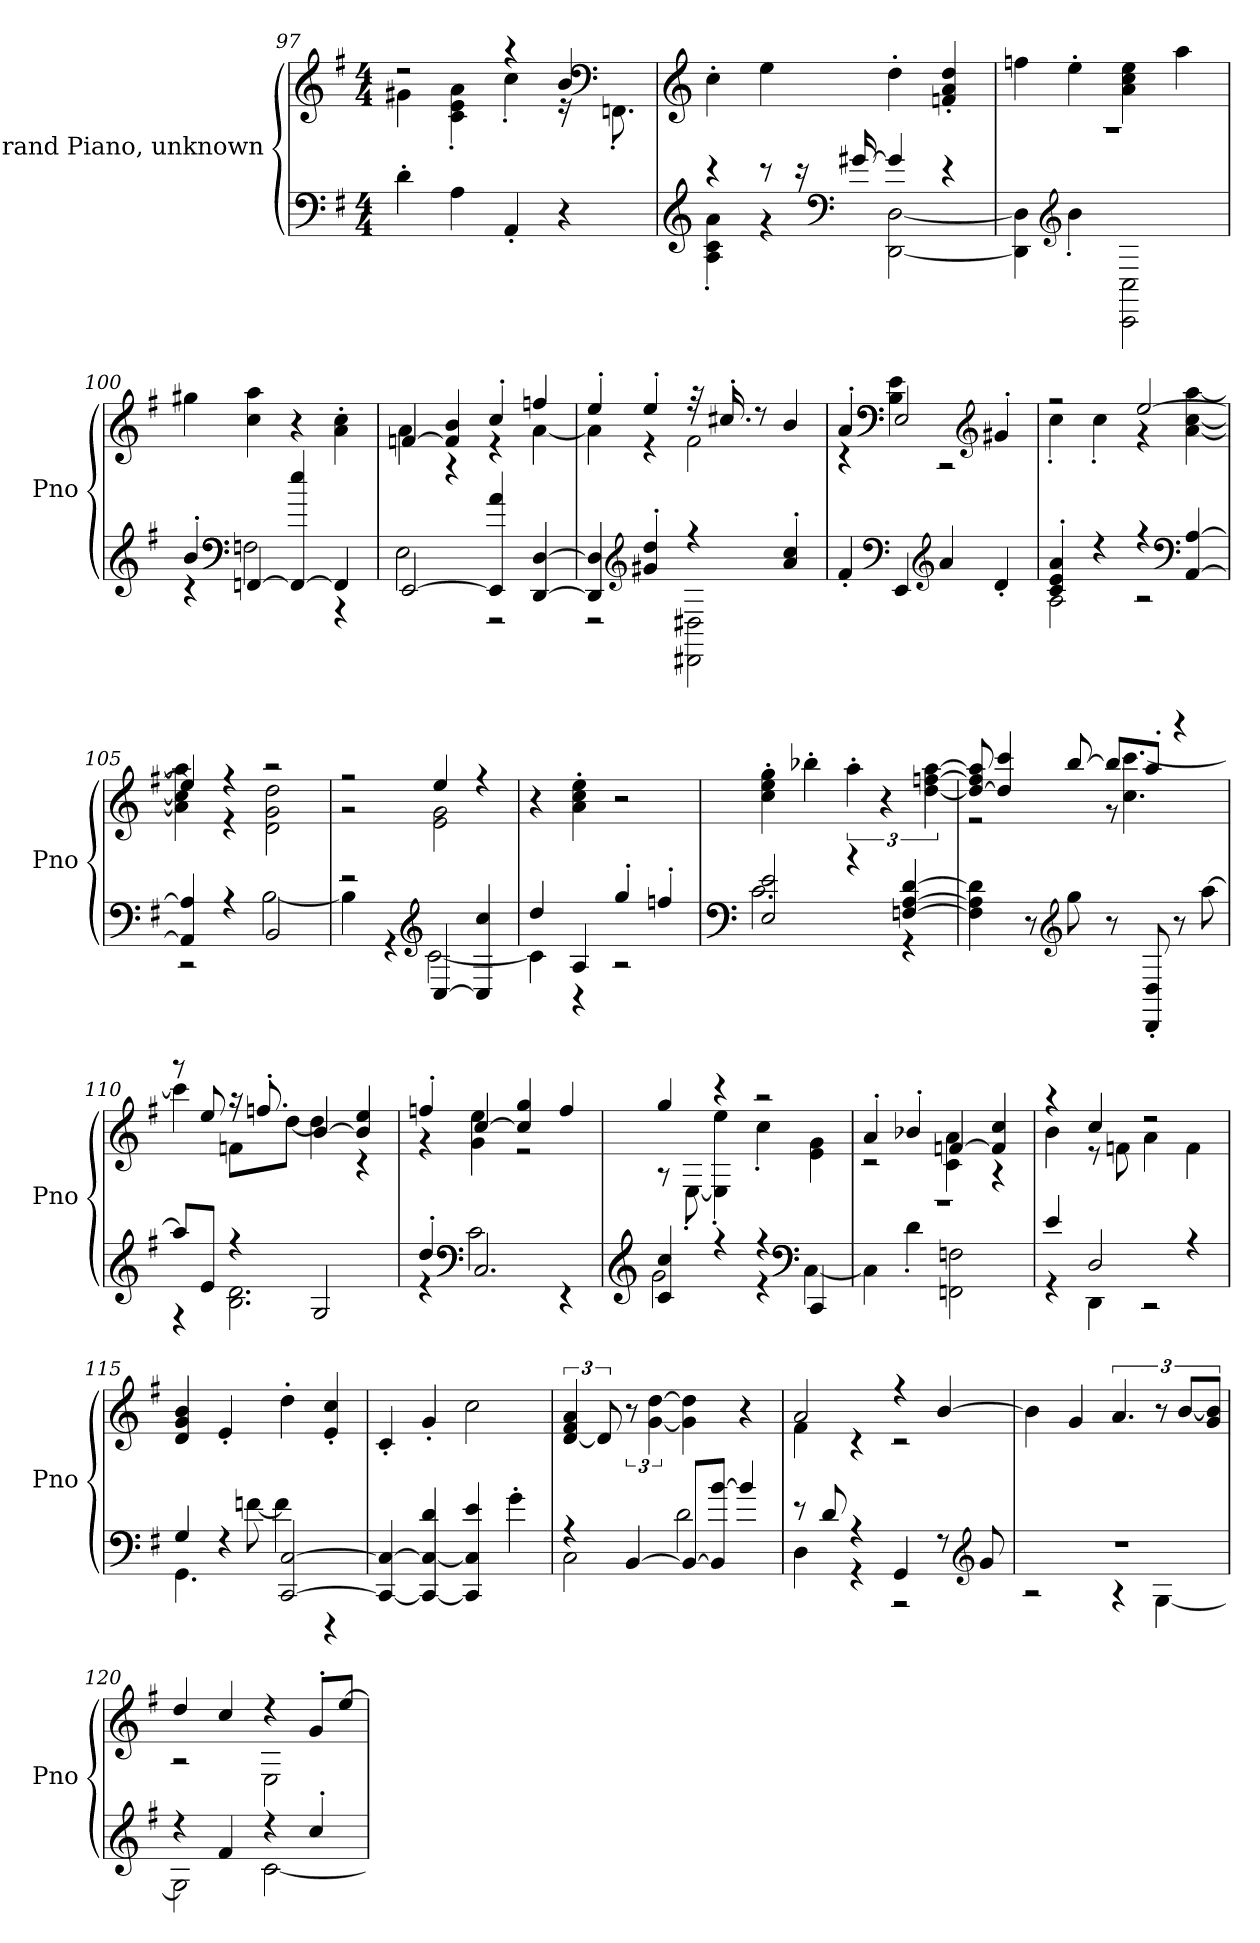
**kern	**kern
*part1	*part1
*staff2	*staff1
*I"Grand Piano, unknown	*
*I'Pno	*
*clefF4	*clefG2
*k[f#]	*k[f#]
*M4/4	*M4/4
=97	=97
*	*^
4d'\	2r	4g#X\
4A\	.	4c\' 4e\' 4a\'
4AA'/	4r	4cc'\
4r	4b/	16r
*	*clefF4	*
.	.	8.FFn'\
*	*v	*v
!!LO:LB:g=z
=98	=98
*clefG2	*clefG2
*^	*
4r	4A\' 4c\' 4a\'	4cc'\
8r	4r	4ee\
16r	.	.
*clefF4	*	*
[16g#X/	.	.
4g#/]	[2DD\ [2D\	4dd'\
4r	.	4fn/' 4a/' 4dd/'
=99	=99	=99
1r	4DD\] 4D\]	4ffn\
*clefG2	*	*
.	4b'\	4ee'\
.	2CC\ 2C\	4a\ 4cc\ 4ee\
.	.	4aa\
=100	=100	=100
4b'/	4r	4gg#X\
*clefF4	*	*
[4FFn/	2Fn\	4cc\ 4aa\
4FF/_ 4ee/	.	4r
4FF/]	4r	4a\' 4cc\'
=101	=101	=101
*	*	*^
[2EE/	2E\	[4fn/	4a\
.	.	4f/] 4b/	4r
4EE/] 4a/	2r	4cc'/	4r
[4DD/ [4D/	.	4ffn/	[4a\
=102	=102	=102	=102
4DD/] 4D/]	2r	4ee'/	4a\]
*clefG2	*	*	*
4g#X/' 4dd/'	.	4ee'/	4r
4r	2DD#X\ 2D#X\	32r	2f#\
.	.	16.cc#X'/	.
.	.	8r	.
4a/' 4cc/'	.	4b/	.
*v	*v	*	*
!!LO:LB:g=z	!!
=103	=103	=103
4f#'/	4a'/	4r
*clefF4	*clefF4	*
4EE/	2E/	4B\ 4e\
*clefG2	*	*
4a/	.	2r
*	*clefG2	*
4d'/	4g#X'/	.
=104	=104	=104
*^	*	*
4c/' 4e/' 4a/'	2A\	2r	4cc'\
4r	.	.	4cc'\
4r	2r	[2ee/	4r
*clefF4	*	*	*
[4AA/ [4A/	.	.	[4a\ [4cc\ [4aa\
=105	=105	=105	=105
4AA/] 4A/]	2r	4ee/]	4a\] 4cc\] 4aa\]
4r	.	4r	4r
2BB/	[2B\	2r	2d\ 2g\ 2dd\
=106	=106	=106	=106
2r	4B\]	2r	2r
.	4r	.	.
*clefG2	*	*	*
[4C/	[2c\	4ee/	2e\ 2g\
4C/] 4cc/	.	4r	.
*	*	*v	*v
=107	=107	=107
4dd/	4c\]	4r
4A/	4r	4a\' 4cc\' 4ee\'
4gg'/	2r	2r
4ffn'/	.	.
=108	=108	=108
*clefF4	*	*
2E/ 2e/	2.c\	4cc\' 4ee\' 4gg\'
.	.	4bb-X'\
4r	.	6aa'\
.	.	6r
[4Fn/ [4A/ [4d/	4r	.
.	.	[6dd\ [6ffn\ [6aa\
*v	*v	*
!!LO:LB:g=z
=109	=109
*	*^
4F\] 4A\] 4d\]	8dd/_ 8ff/] 8aa/]	2r
.	4dd/] 4ccc/	.
8r	.	.
*clefG2	*	*
8gg\	[8bb/	.
8r	8bb/L]	8r
8DD/' 8D/'	8aa'/J	4.cc\ [4.ccc\
8r	4r	.
[8aa\	.	.
=110	=110	=110
*^	*	*
8aa/L]	4r	8r	4ccc\]
8e/J	.	8ee/	.
4r	2.B\ 2.d\	16r	8fn\L
.	.	8.ffn'/	.
.	.	.	[8dd\J
2G/	.	[4b/	4dd\]
.	.	4b/] 4ee/	4r
=111	=111	=111	=111
4dd'/	4r	4ffn'/	4r
*clefF4	*	*	*
2.C/	2c\	[4cc/	4g\ 4ee\
.	.	4cc/] 4gg/	2r
.	4r	4ff/	.
=112	=112	=112	=112
*clefG2	*	*	*
4c/ 4cc/	2g\	4gg/	8r
.	.	.	[8E'\
4r	.	4r	4E\]' 4ee\'
4r	4r	2r	4cc'\
*clefF4	*	*	*
4CC/	[4C\	.	4e\ 4g\
!!LO:PB:g=z	!!
=113	=113	=113	=113
1r	4C\]	4a'/	2r
.	4d'\	4b-X'/	.
.	2FFn\ 2Fn\	[4fn/	4c\ 4a\
.	.	4f/] 4cc/	4r
=114	=114	=114	=114
4e/	4r	4r	4b\
2D/	4DD\	4cc/	8r
.	.	.	8fn\
.	2r	2r	4a\
4r	.	.	4f\
*	*	*v	*v
=115	=115	=115
4G/	4.GG\	4d/ 4g/ 4b/
4r	.	4e'/
.	[8fn\	.
[2CC/ [2C/	4f\]	4dd'\
.	4r	4e/' 4cc/'
*v	*v	*
=116	=116
4CC/_ 4C/_	4c'/
4CC/_ 4C/_ 4d/	4g'/
4CC/] 4C/] 4e/	2cc\
4g'\	.
=117	=117
*^	*
4r	2C\	[6d/ 6f#/ 6a/
.	.	12d/]
[4BB/	.	12r
.	.	[6g\ [6dd\
8BB/L_	2d\	4g\] 4dd\]
8BB/] [8b/J	.	.
4b/]	.	4r
!!LO:LB:g=z
=118	=118	=118
*	*	*^
8r	4D\	2a/	4f#\
8d/	.	.	.
4r	4r	.	4r
4GG/	2r	4r	2r
8r	.	[4b/	.
*clefG2	*	*	*
8g/	.	.	.
*	*	*v	*v
=119	=119	=119
1r	2r	4b\]
.	.	4g/
.	4r	6.a/
.	[4G\	12r
.	.	[12b/L
.	.	12g/ 12b/]J
=120	=120	=120
*	*	*^
4r	2G\]	4dd/	2r
4f#/	.	4cc/	.
4r	[2c\	4r	2E\
4cc'/	.	8g'/L	.
.	.	[8ee/J	.
*v	*v	*	*
*	*v	*v
=	=
*-	*-
